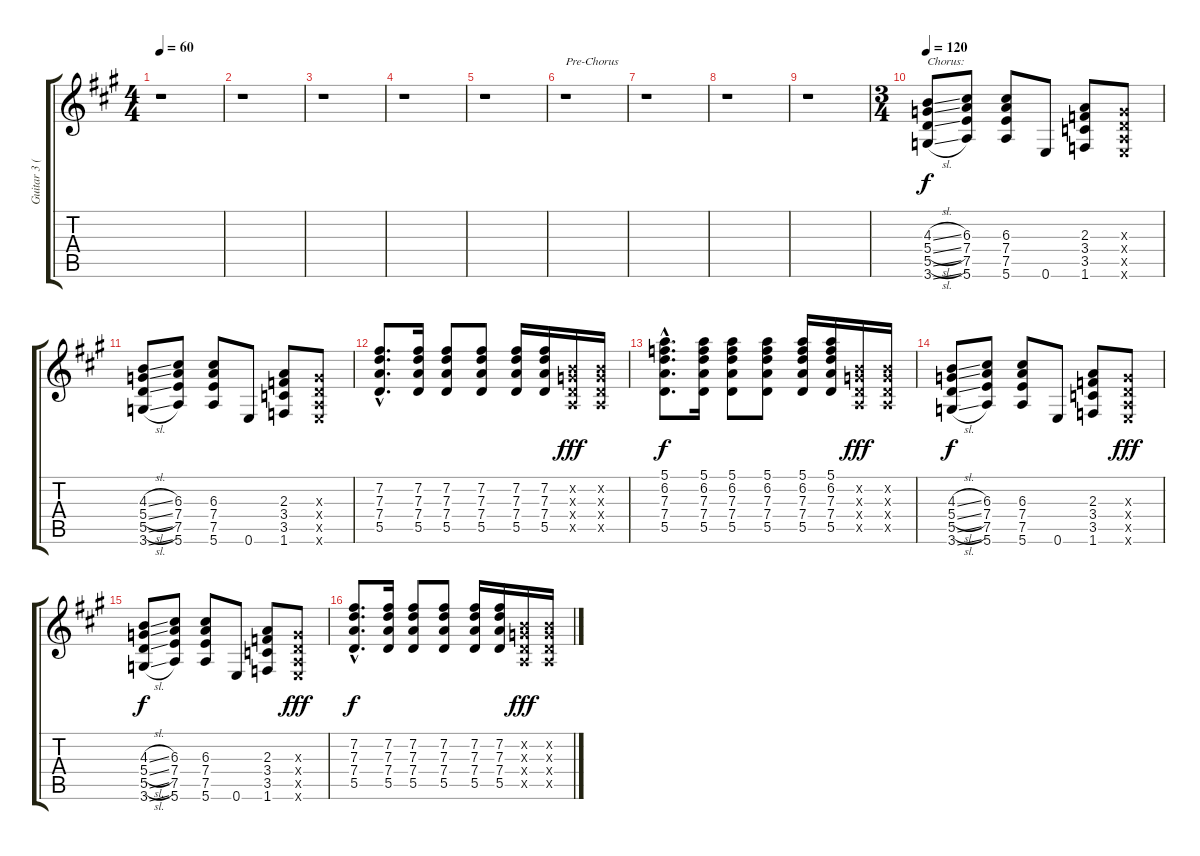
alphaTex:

\track ("Guitar 3 (dist.)" "Guitar 3 (") {instrument distortionguitar}
\staff {score tabs}
\tuning (E4 B3 G3 D3 A2 E2) {hide}
\ts (4 4)
\tempo 60
\clef g2
\ks a
r.1{dy mf} |
r.1 |
r.1 |
r.1 |
r.1 |
r.1{txt "Pre-Chorus"} |
r.1 |
r.1 |
r.1 |
\ts (3 4)
\tempo 120
(4.3{sl} 5.4{sl} 5.5{sl} 3.6{sl}).8{txt "Chorus:" dy f volume 16} (6.3 7.4 7.5 5.6).8 (6.3 7.4 7.5 5.6).8 0.6.8 (2.3 3.4 3.5 1.6).8 (0.3{x} 0.4{x} 0.5{x} 0.6{x}).8 |
(4.3{sl} 5.4{sl} 5.5{sl} 3.6{sl}).8 (6.3 7.4 7.5 5.6).8 (6.3 7.4 7.5 5.6).8 0.6.8 (2.3 3.4 3.5 1.6).8 (0.3{x} 0.4{x} 0.5{x} 0.6{x}).8 |
(7.2{hac} 7.3{hac} 7.4{hac} 5.5{hac}).8{d} (7.2 7.3 7.4 5.5).16 (7.2 7.3 7.4 5.5).8 (7.2 7.3 7.4 5.5).8 (7.2 7.3 7.4 5.5).16 (7.2 7.3 7.4 5.5).16 (0.2{x} 0.3{x} 0.4{x} 0.5{x}).16{dy fff} (0.2{x} 0.3{x} 0.4{x} 0.5{x}).16 |
(5.1{hac} 6.2{hac} 7.3{hac} 7.4{hac} 5.5{hac}).8{d dy f} (5.1 6.2 7.3 7.4 5.5).16 (5.1 6.2 7.3 7.4 5.5).8 (5.1 6.2 7.3 7.4 5.5).8 (5.1 6.2 7.3 7.4 5.5).16 (5.1 6.2 7.3 7.4 5.5).16 (0.2{x} 0.3{x} 0.4{x} 0.5{x}).16{dy fff} (0.2{x} 0.3{x} 0.4{x} 0.5{x}).16 |
(4.3{sl} 5.4{sl} 5.5{sl} 3.6{sl}).8{dy f} (6.3 7.4 7.5 5.6).8 (6.3 7.4 7.5 5.6).8 0.6.8 (2.3 3.4 3.5 1.6).8 (0.3{x} 0.4{x} 0.5{x} 0.6{x}).8{dy fff} |
(4.3{sl} 5.4{sl} 5.5{sl} 3.6{sl}).8{dy f} (6.3 7.4 7.5 5.6).8 (6.3 7.4 7.5 5.6).8 0.6.8 (2.3 3.4 3.5 1.6).8 (0.3{x} 0.4{x} 0.5{x} 0.6{x}).8{dy fff} |
(7.2{hac} 7.3{hac} 7.4{hac} 5.5{hac}).8{d dy f} (7.2 7.3 7.4 5.5).16 (7.2 7.3 7.4 5.5).8 (7.2 7.3 7.4 5.5).8 (7.2 7.3 7.4 5.5).16 (7.2 7.3 7.4 5.5).16 (0.2{x} 0.3{x} 0.4{x} 0.5{x}).16{dy fff} (0.2{x} 0.3{x} 0.4{x} 0.5{x}).16
